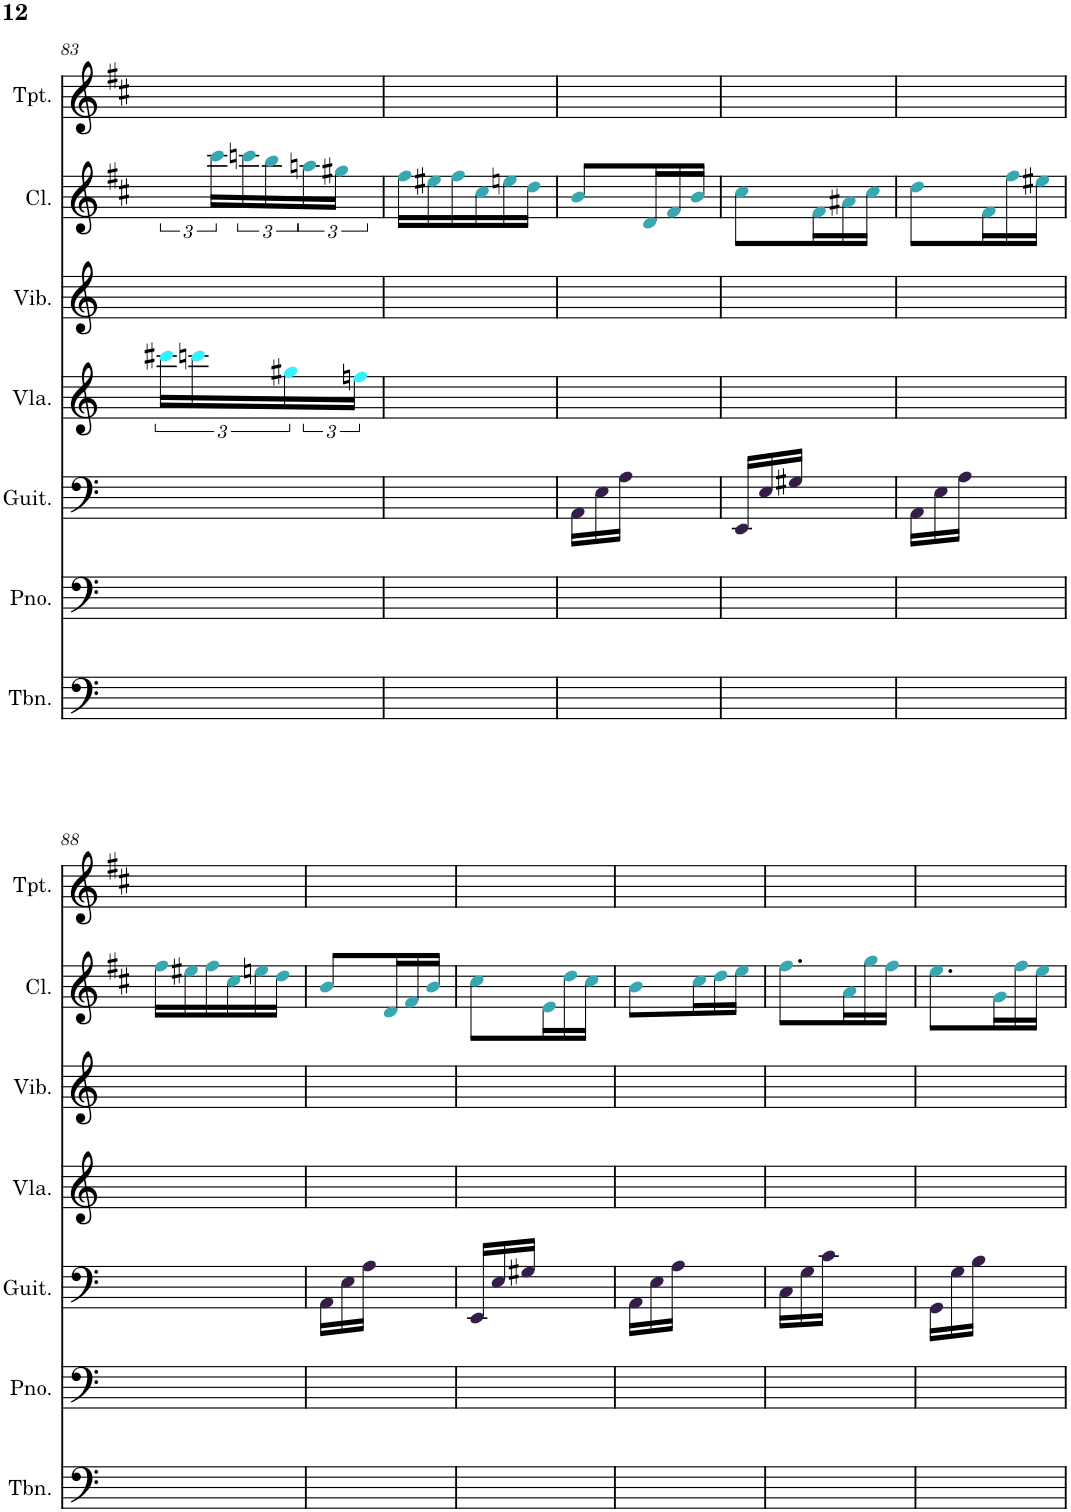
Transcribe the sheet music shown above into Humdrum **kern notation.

**kern	**kern	**kern	**kern	**kern	**kern	**kern
*part7	*part6	*part5	*part4	*part3	*part2	*part1
*staff7	*staff6	*staff5	*staff4	*staff3	*staff2	*staff1
*I"Trombone	*I"Piano	*I"Classical Guitar	*I"Viola	*I"Vibraphone	*I"Clarinet	*I"Trumpet
*I'Tbn.	*I'Pno.	*I'Guit.	*I'Vla.	*I'Vib.	*I'Cl.	*I'Tpt.
!!LO:PB:g=z
*clefF4	*clefF4	*clefF4	*clefG2	*clefG2	*clefG2	*clefG2
*	*	*	*	*	*Trd1c2	*Trd1c2
*k[]	*k[]	*k[]	*k[]	*k[]	*k[f#c#]	*k[f#c#]
*M3/8	*M3/8	*M3/8	*M3/8	*M3/8	*M3/8	*M3/8
=83	=83	=83	=83	=83	=83	=83
4.ryy	4.ryy	4.ryy	24ccc#Xi\LL	4.ryy	12ryy	4.ryy
.	.	.	24cccni\	.	.	.
.	.	.	24ryy	.	24ccc#j\LL	.
.	.	.	12ryy	.	24cccnj\	.
.	.	.	.	.	24bbj\	.
.	.	.	24gg#Xi\K	.	24ryy	.
.	.	.	12ryy	.	24aanj\	.
.	.	.	.	.	24gg#Xj\JJ	.
.	.	.	24ffni\Jk	.	24ryy	.
=84	=84	=84	=84	=84	=84	=84
4.ryy	4.ryy	4.ryy	4.ryy	4.ryy	16ff#j\LL	4.ryy
.	.	.	.	.	16ee#Xj\	.
.	.	.	.	.	16ff#j\	.
.	.	.	.	.	16cc#j\	.
.	.	.	.	.	16eenj\	.
.	.	.	.	.	16ddj\JJ	.
=85	=85	=85	=85	=85	=85	=85
4.ryy	4.ryy	16AAZ\LL	4.ryy	4.ryy	8bj/L	4.ryy
.	.	16EZ\	.	.	.	.
.	.	16AZ\JJ	.	.	16ryy	.
.	.	8.ryy	.	.	16dj/L	.
.	.	.	.	.	16f#j/	.
.	.	.	.	.	16bj/JJ	.
=86	=86	=86	=86	=86	=86	=86
4.ryy	4.ryy	16EEZ/LL	4.ryy	4.ryy	8cc#j\L	4.ryy
.	.	16EZ/	.	.	.	.
.	.	16G#XZ/JJ	.	.	16ryy	.
.	.	8.ryy	.	.	16f#j\L	.
.	.	.	.	.	16a#Xj\	.
.	.	.	.	.	16cc#j\JJ	.
=87	=87	=87	=87	=87	=87	=87
4.ryy	4.ryy	16AAZ\LL	4.ryy	4.ryy	8ddj\L	4.ryy
.	.	16EZ\	.	.	.	.
.	.	16AZ\JJ	.	.	16ryy	.
.	.	8.ryy	.	.	16f#j\L	.
.	.	.	.	.	16ff#j\	.
.	.	.	.	.	16ee#Xj\JJ	.
!!LO:LB:g=z
=88	=88	=88	=88	=88	=88	=88
4.ryy	4.ryy	4.ryy	4.ryy	4.ryy	16ff#j\LL	4.ryy
.	.	.	.	.	16ee#Xj\	.
.	.	.	.	.	16ff#j\	.
.	.	.	.	.	16cc#j\	.
.	.	.	.	.	16eenj\	.
.	.	.	.	.	16ddj\JJ	.
=89	=89	=89	=89	=89	=89	=89
4.ryy	4.ryy	16AAZ\LL	4.ryy	4.ryy	8bj/L	4.ryy
.	.	16EZ\	.	.	.	.
.	.	16AZ\JJ	.	.	16ryy	.
.	.	8.ryy	.	.	16dj/L	.
.	.	.	.	.	16f#j/	.
.	.	.	.	.	16bj/JJ	.
=90	=90	=90	=90	=90	=90	=90
4.ryy	4.ryy	16EEZ/LL	4.ryy	4.ryy	8cc#j\L	4.ryy
.	.	16EZ/	.	.	.	.
.	.	16G#XZ/JJ	.	.	16ryy	.
.	.	8.ryy	.	.	16ej\L	.
.	.	.	.	.	16ddj\	.
.	.	.	.	.	16cc#j\JJ	.
=91	=91	=91	=91	=91	=91	=91
4.ryy	4.ryy	16AAZ\LL	4.ryy	4.ryy	8bj\L	4.ryy
.	.	16EZ\	.	.	.	.
.	.	16AZ\JJ	.	.	16ryy	.
.	.	8.ryy	.	.	16cc#j\L	.
.	.	.	.	.	16ddj\	.
.	.	.	.	.	16eej\JJ	.
=92	=92	=92	=92	=92	=92	=92
4.ryy	4.ryy	16CZ\LL	4.ryy	4.ryy	8.ff#j\L	4.ryy
.	.	16GZ\	.	.	.	.
.	.	16cZ\JJ	.	.	.	.
.	.	8.ryy	.	.	16aj\L	.
.	.	.	.	.	16ggj\	.
.	.	.	.	.	16ff#j\JJ	.
=93	=93	=93	=93	=93	=93	=93
4.ryy	4.ryy	16GGZ\LL	4.ryy	4.ryy	8.eej\L	4.ryy
.	.	16GZ\	.	.	.	.
.	.	16BZ\JJ	.	.	.	.
.	.	8.ryy	.	.	16gj\L	.
.	.	.	.	.	16ff#j\	.
.	.	.	.	.	16eej\JJ	.
=	=	=	=	=	=	=
*-	*-	*-	*-	*-	*-	*-
